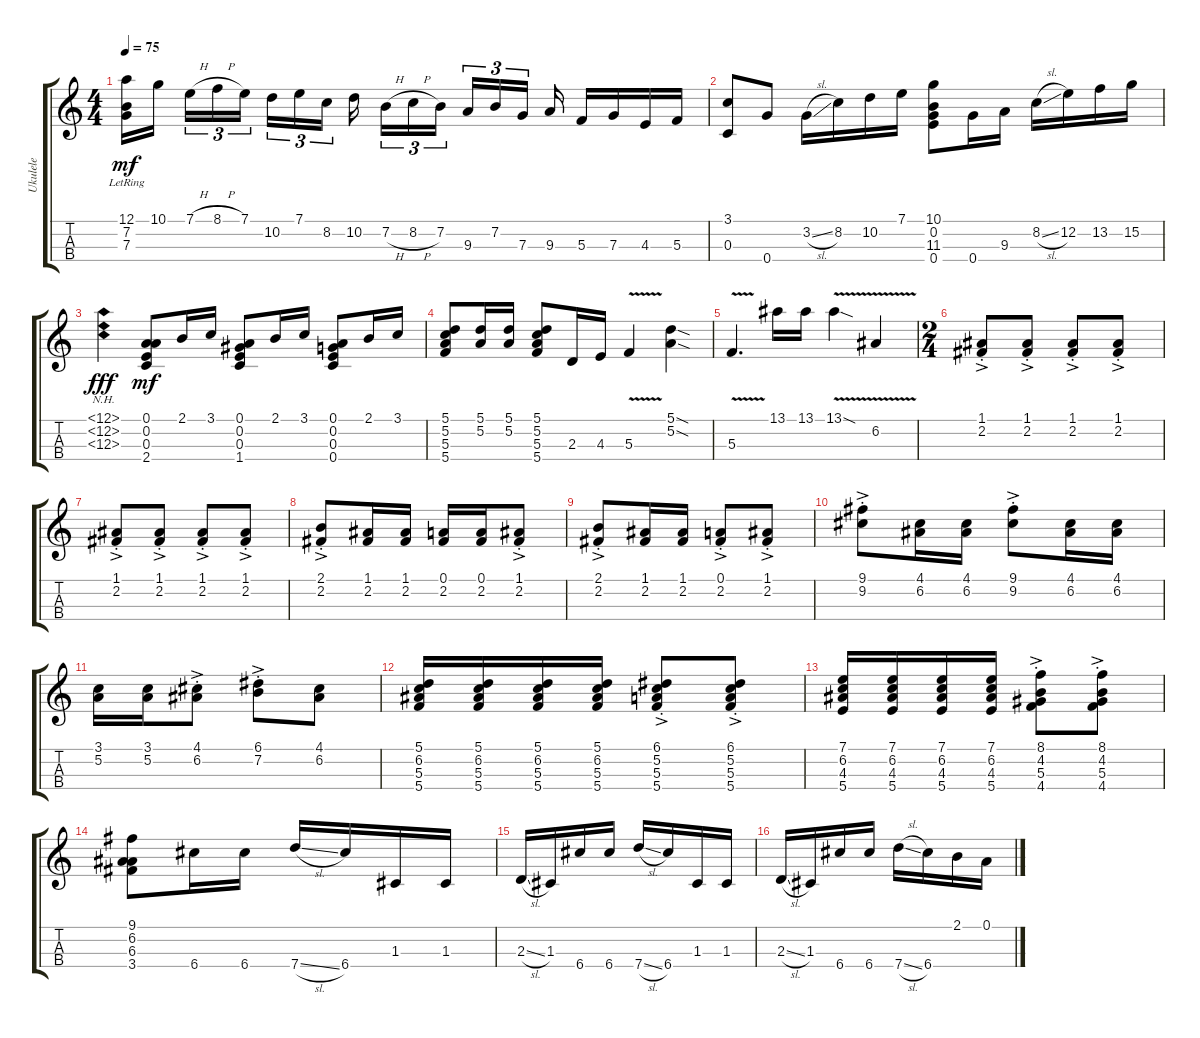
\track ("Ukulele" "Ukulele") {instrument shamisen}
\staff {score tabs}
\tuning (A4 E4 C4 G4) {hide}
\ts (4 4)
\tempo 75
\clef g2
\ks c
(12.1 7.2{lr} 7.3{lr}).16{dy mf} 10.1.16 7.1{h}.16{tu (3 2)} 8.1{h}.16{tu (3 2)} 7.1.16{tu (3 2)} 10.2.16{tu (3 2)} 7.1.16{tu (3 2)} 8.2.16{tu (3 2)} 10.2.16 7.2{h}.16{tu (3 2)} 8.2{h}.16{tu (3 2)} 7.2.16{tu (3 2)} 9.3.16{tu (3 2)} 7.2.16{tu (3 2)} 7.3.16{tu (3 2)} 9.3.16 5.3.16 7.3.16 4.3.16 5.3.16 |
(3.1 0.3).8 0.4.8 3.2{sl}.16 8.2.16 10.2.16 7.1.16 (10.1 0.2 11.3 0.4).8 0.4.16 9.3.16 8.2{sl}.16 12.2.16 13.2.16 15.2.16 |
(12.1{nh} 12.2{nh} 12.3{nh}).4{dy fff} (0.1 0.2 0.3 2.4).8{dy mf} 2.1.16 3.1.16 (0.1 0.2 0.3 1.4).8 2.1.16 3.1.16 (0.1 0.2 0.3 0.4).8 2.1.16 3.1.16 |
(5.1 5.2 5.3 5.4).8 (5.1 5.2).16 (5.1 5.2).16 (5.1 5.2 5.3 5.4).8 2.3.16 4.3.16 5.3{v}.4 (5.1{sod} 5.2{sod}).4 |
5.3{v}.4{d} 13.1.16 13.1.16 13.1{v sod}.4 6.2{v}.4 |
\ts (2 4)
(1.1{ac st} 2.2{ac st}).8 (1.1{ac st} 2.2{ac st}).8 (1.1{ac st} 2.2{ac st}).8 (1.1{ac st} 2.2{ac st}).8 |
(1.1{ac st} 2.2{ac st}).8 (1.1{ac st} 2.2{ac st}).8 (1.1{ac st} 2.2{ac st}).8 (1.1{ac st} 2.2{ac st}).8 |
(2.1{ac st} 2.2{ac st}).8 (1.1 2.2).16 (1.1 2.2).16 (0.1 2.2).16 (0.1 2.2).16 (1.1{ac st} 2.2{ac st}).8 |
(2.1{ac st} 2.2{ac st}).8 (1.1 2.2).16 (1.1 2.2).16 (0.1{ac st} 2.2{ac st}).8 (1.1{ac st} 2.2{ac st}).8 |
(9.1{ac st} 9.2{ac st}).8 (4.1 6.2).16 (4.1 6.2).16 (9.1{ac st} 9.2{ac st}).8 (4.1 6.2).16 (4.1 6.2).16 |
(3.1 5.2).16 (3.1 5.2).16 (4.1{ac st} 6.2{ac st}).8 (6.1{ac st} 7.2{ac st}).8 (4.1 6.2).8 |
(5.1 6.2 5.3 5.4).16 (5.1 6.2 5.3 5.4).16 (5.1 6.2 5.3 5.4).16 (5.1 6.2 5.3 5.4).16 (6.1{ac st} 5.2{ac st} 5.3{ac st} 5.4{ac st}).8 (6.1{ac st} 5.2{ac st} 5.3{ac st} 5.4{ac st}).8 |
(7.1 6.2 4.3 5.4).16 (7.1 6.2 4.3 5.4).16 (7.1 6.2 4.3 5.4).16 (7.1 6.2 4.3 5.4).16 (8.1{ac st} 4.2{ac st} 5.3{ac st} 4.4{ac st}).8 (8.1{ac st} 4.2{ac st} 5.3{ac st} 4.4{ac st}).8 |
(9.1 6.2 6.3 3.4).8 6.4.16 6.4.16 7.4{sl}.16 6.4.16 1.3.16 1.3.16 |
2.3{sl}.16 1.3.16 6.4.16 6.4.16 7.4{sl}.16 6.4.16 1.3.16 1.3.16 |
2.3{sl}.16 1.3.16 6.4.16 6.4.16 7.4{sl}.16 6.4.16 2.1.16 0.1.16
